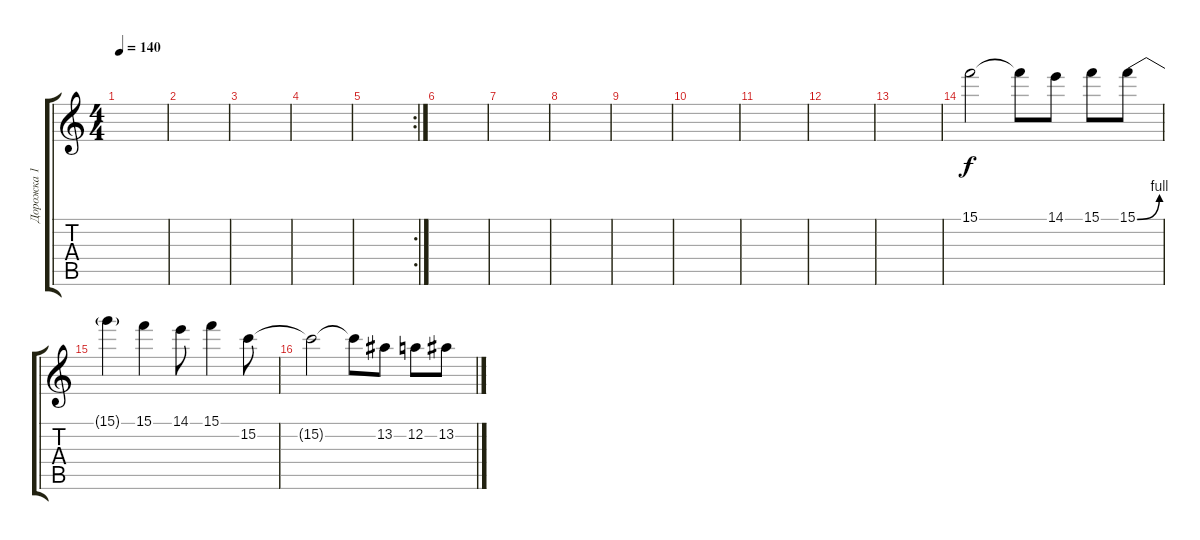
\track ("Дорожка 1" "Дорожка 1") {instrument acousticguitarsteel}
\staff {score tabs}
\tuning (D4 A3 F3 C3 G2 D2) {hide}
\ts (4 4)
\tempo 140
\clef g2
\ks c
|
|
|
|
\rc 2
|
|
|
|
|
|
|
|
|
15.1.2{instrument distortionguitar} 15.1{t}.8 14.1.8 15.1.8 15.1{be (bend 0 0 60 4)}.8 |
15.1{t}.4 15.1.4 14.1.8 15.1.4 15.2.8 |
15.2{t}.2 15.2{t}.8 13.2.8 12.2.8 13.2.8
